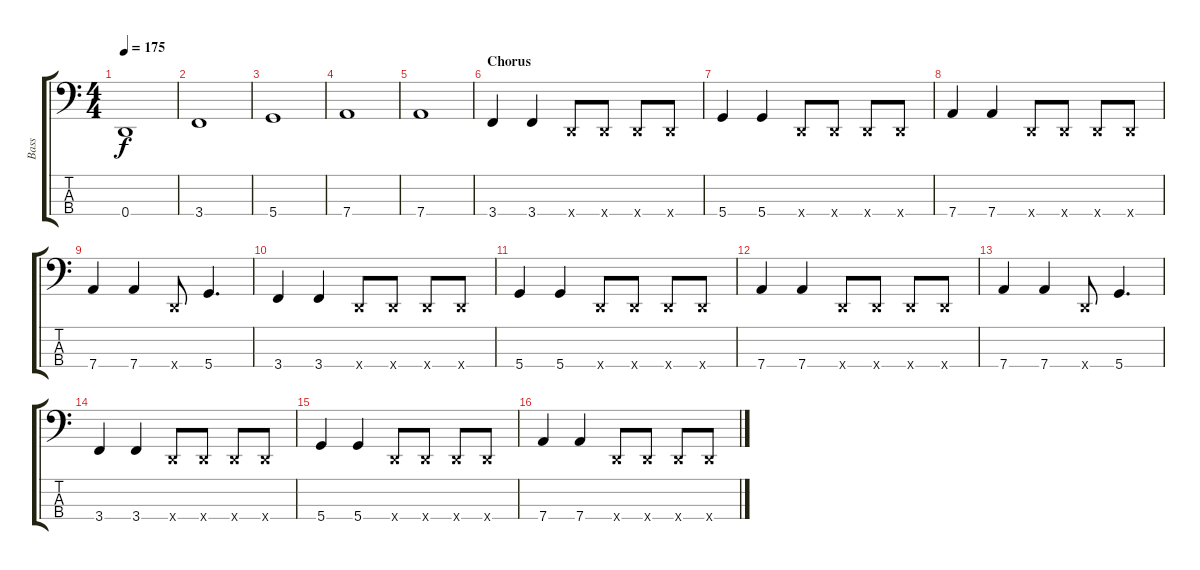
\track ("Bass" "Bass") {instrument electricbassfinger}
\staff {score tabs}
\tuning (G2 D2 A1 D1) {hide}
\ts (4 4)
\tempo 175
\clef f4
\ks c
0.4.1{dy f} |
3.4.1 |
5.4.1 |
7.4.1 |
7.4.1 |
\section ("" "Chorus")
3.4.4 3.4.4 0.4{x}.8 0.4{x}.8 0.4{x}.8 0.4{x}.8 |
5.4.4 5.4.4 0.4{x}.8 0.4{x}.8 0.4{x}.8 0.4{x}.8 |
7.4.4 7.4.4 0.4{x}.8 0.4{x}.8 0.4{x}.8 0.4{x}.8 |
7.4.4 7.4.4 0.4{x}.8 5.4.4{d} |
3.4.4 3.4.4 0.4{x}.8 0.4{x}.8 0.4{x}.8 0.4{x}.8 |
5.4.4 5.4.4 0.4{x}.8 0.4{x}.8 0.4{x}.8 0.4{x}.8 |
7.4.4 7.4.4 0.4{x}.8 0.4{x}.8 0.4{x}.8 0.4{x}.8 |
7.4.4 7.4.4 0.4{x}.8 5.4.4{d} |
3.4.4 3.4.4 0.4{x}.8 0.4{x}.8 0.4{x}.8 0.4{x}.8 |
5.4.4 5.4.4 0.4{x}.8 0.4{x}.8 0.4{x}.8 0.4{x}.8 |
7.4.4 7.4.4 0.4{x}.8 0.4{x}.8 0.4{x}.8 0.4{x}.8
